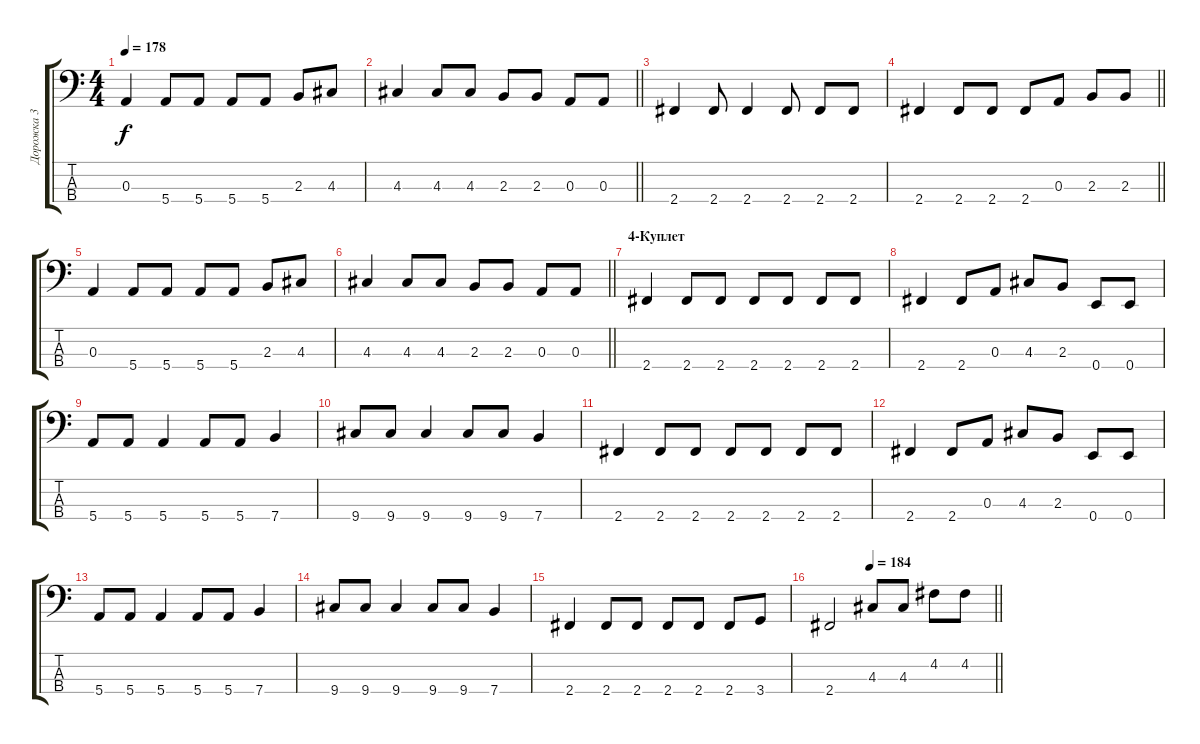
\track ("Дорожка 3" "Дорожка 3") {instrument electricbassfinger}
\staff {score tabs}
\tuning (G2 D2 A1 E1) {hide}
\ts (4 4)
\tempo 178
\clef f4
\ks c
0.3.4{dy f} 5.4.8 5.4.8 5.4.8 5.4.8 2.3.8 4.3.8 |
\barLineRight lightlight
4.3.4 4.3.8 4.3.8 2.3.8 2.3.8 0.3.8 0.3.8 |
2.4.4 2.4.8 2.4.4 2.4.8 2.4.8 2.4.8 |
\barLineRight lightlight
2.4.4 2.4.8 2.4.8 2.4.8 0.3.8 2.3.8 2.3.8 |
0.3.4 5.4.8 5.4.8 5.4.8 5.4.8 2.3.8 4.3.8 |
\barLineRight lightlight
4.3.4 4.3.8 4.3.8 2.3.8 2.3.8 0.3.8 0.3.8 |
\section ("" "4-Куплет")
2.4.4 2.4.8 2.4.8 2.4.8 2.4.8 2.4.8 2.4.8 |
2.4.4 2.4.8 0.3.8 4.3.8 2.3.8 0.4.8 0.4.8 |
5.4.8 5.4.8 5.4.4 5.4.8 5.4.8 7.4.4 |
9.4.8 9.4.8 9.4.4 9.4.8 9.4.8 7.4.4 |
2.4.4 2.4.8 2.4.8 2.4.8 2.4.8 2.4.8 2.4.8 |
2.4.4 2.4.8 0.3.8 4.3.8 2.3.8 0.4.8 0.4.8 |
5.4.8 5.4.8 5.4.4 5.4.8 5.4.8 7.4.4 |
9.4.8 9.4.8 9.4.4 9.4.8 9.4.8 7.4.4 |
2.4.4 2.4.8 2.4.8 2.4.8 2.4.8 2.4.8 3.4.8 |
\tempo (184 0.25)
\barLineRight lightlight
2.4.2 4.3.8 4.3.8 4.2.8 4.2.8
